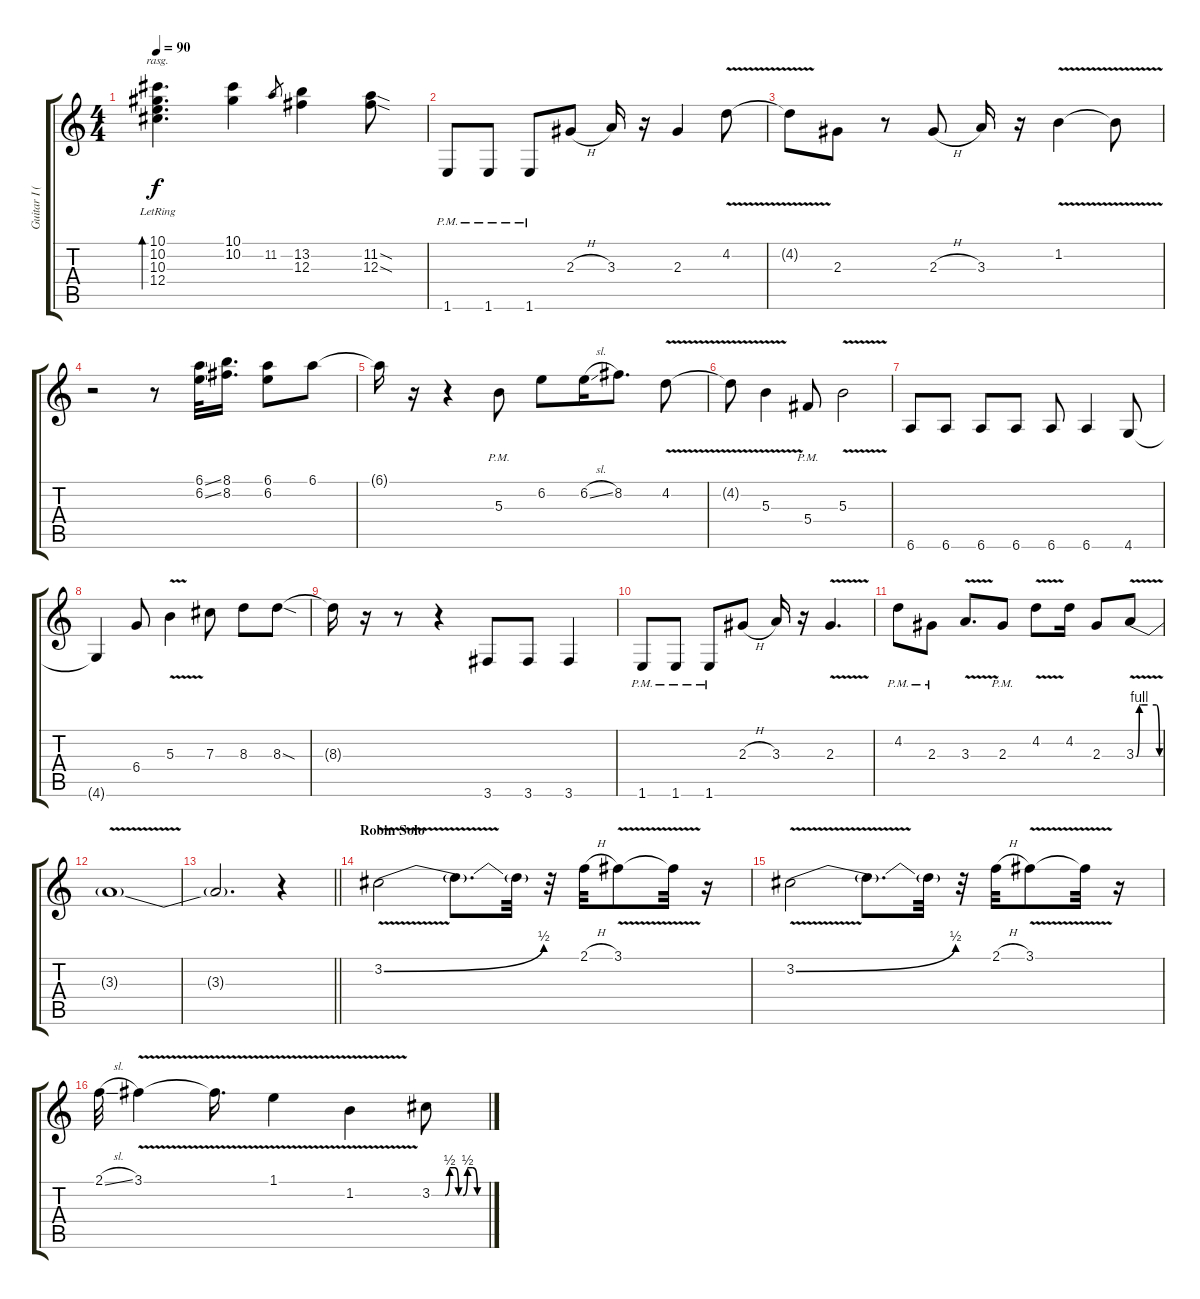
\track ("Guitar I (Robin Finck)" "Guitar I (") {instrument overdrivenguitar}
\staff {score tabs}
\tuning (Eb4 Bb3 Gb3 Db3 Ab2 Eb2) {hide}
\ts (4 4)
\tempo 90
\clef g2
\ks c
(10.1{lr} 10.2{lr} 10.3{lr} 12.4).4{d bd 120 rasg ii dy f} (10.1 10.2).4 11.2.8{gr} (13.2 12.3).4 (11.2{sod} 12.3{sod}).8 |
1.6{pm}.8 1.6{pm}.8 1.6{pm}.8 2.3{h}.8 3.3.16 r.16 2.3.4 4.2{v}.8 |
4.2{t}.8 2.3.8 r.8 2.3{h}.8 3.3.16 r.16 1.2{v}.4 1.2{t}.8 |
r.2 r.8 (6.1{ss} 6.2{ss}).32 (8.1 8.2).16{d} (6.1 6.2).8 6.1.8 |
6.1{t}.16 r.16 r.4 5.3{pm}.8 6.2.8 6.2{sl}.16 8.2.8{d} 4.2{v}.8 |
4.2{t}.8 5.3{v}.4 5.4{pm}.8 5.3{v}.2 |
6.6.8 6.6.8 6.6.8 6.6.8 6.6.8 6.6.4 4.6.8 |
4.6{t}.4 6.4.8 5.3{v}.4 7.3.8 8.3.8 8.3{sod}.8 |
8.3{t}.16 r.16 r.8 r.4 3.6.8 3.6.8 3.6.4 |
1.6{pm}.8 1.6{pm}.8 1.6{pm}.8 2.3{h}.8 3.3.16 r.16 2.3{v}.4{d} |
4.2{pm}.8 2.3{pm}.8 3.3{v}.8{d} 2.3{pm}.8 4.2{v}.8 4.2.16 2.3.8 3.3{be (custom 0 0 2 0 9 4 12 4 15 4 30 4 52 4 60 0) v}.8 |
3.3{t}.1 |
\barLineRight lightlight
3.3{t}.2{d} r.4 |
\section ("" "Robin Solo")
3.2{be (bend 0 0 60 2) v}.2 3.2{t}.8{d} 3.2{t}.32 r.32 2.1{h}.32 3.1{v}.8 3.1{t}.32 r.16 |
3.2{be (bend 0 0 60 2) v}.2 3.2{t}.8{d} 3.2{t}.32 r.32 2.1{h}.32 3.1{v}.8 3.1{t}.32 r.16 |
2.1{sl}.32 3.1{v}.4 3.1{t}.16{d} 1.1{v}.4 1.2{v}.4 3.2{be (custom 0 0 9 0 12 0 15 0 20 2 26 2 30 0 35 0 40 2 46 2 51 0 55 0 60 0)}.8
